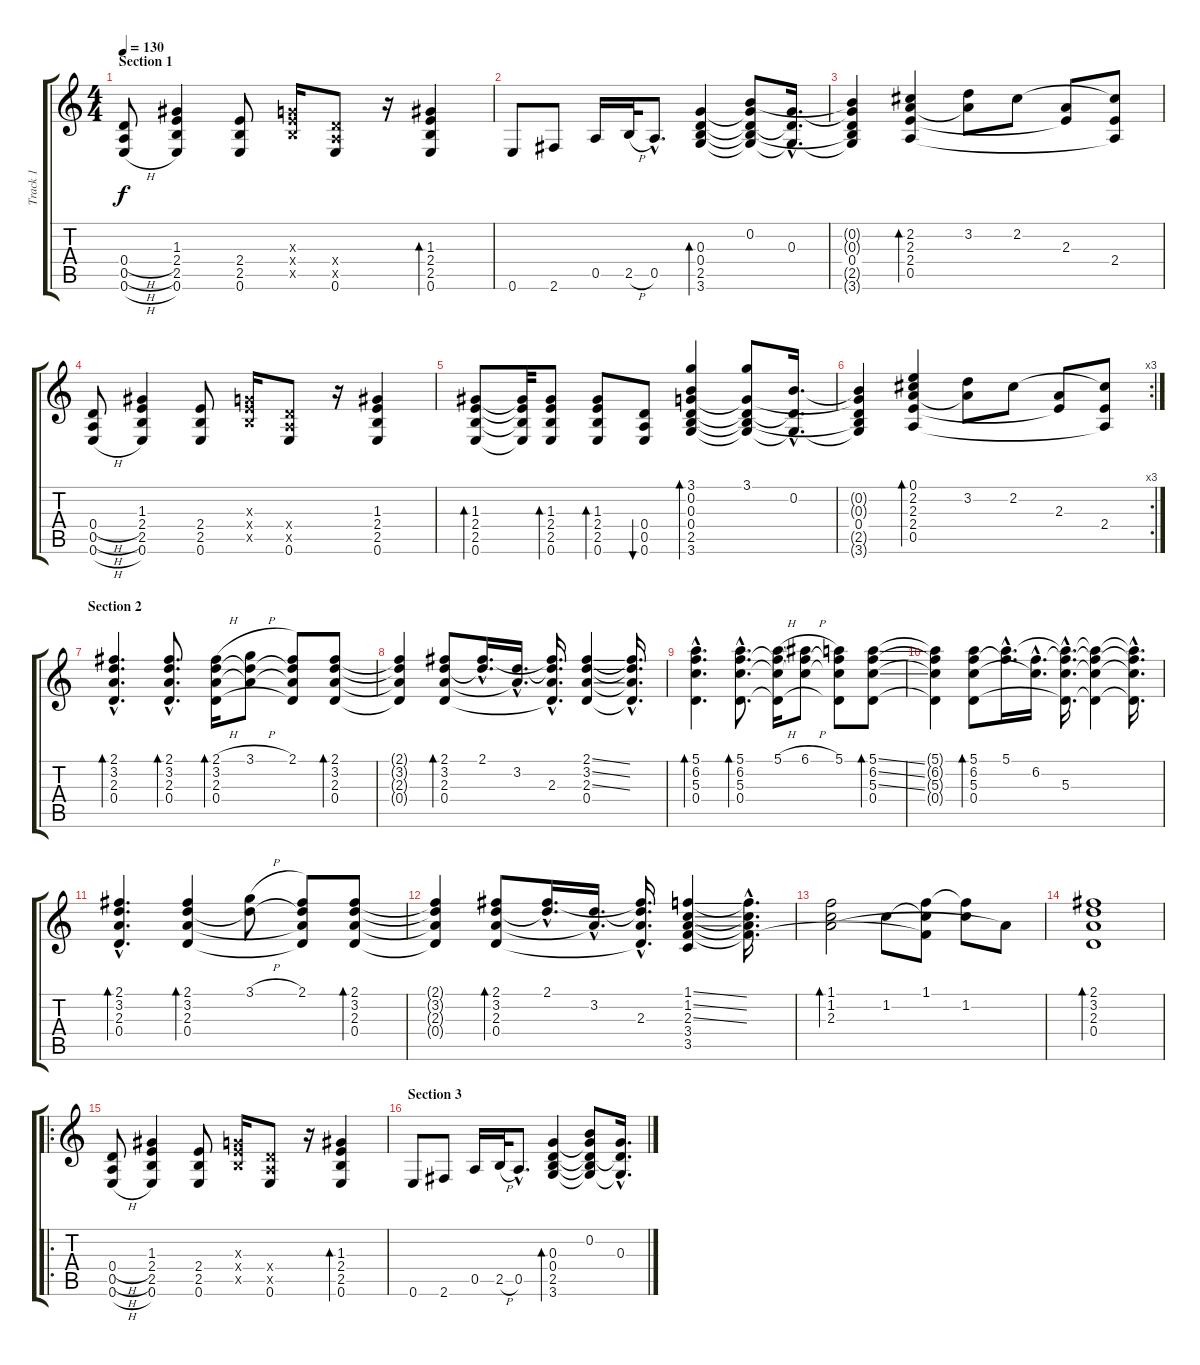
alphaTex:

\track ("Track 1" "Track 1") {instrument electricguitarjazz}
\staff {score tabs}
\tuning (E4 B3 G3 D3 A2 E2) {hide}
\ts (4 4)
\section ("" "Section 1")
\tempo 130
\clef g2
\ks c
(0.4{h} 0.5{h} 0.6{h}).8{dy f instrument electricguitarjazz} (1.3 2.4 2.5 0.6).4 (2.4 2.5 0.6).8 (0.3{x} 2.4{x} 2.5{x}).16 (0.4{x} 0.5{x} 0.6).8 r.16 (1.3 2.4 2.5 0.6).4{bd 60} |
0.6.8 2.6.8 0.5.16 2.5{h}.32 0.5{hac}.8{d} (0.3 0.4 2.5 3.6).4{bd 60} (0.2 0.3{t} 0.4{t} 2.5{t} 3.6{t}).8 (0.3{hac} 0.4{hac t} 3.6{hac t}).16{d} |
(0.2{t} 0.3{t} 0.4 2.5{t} 3.6{t}).4 (2.2 2.3 2.4 0.5).4{bd 60} (3.2 2.3{t}).8 2.2.8 (2.3 2.4{t}).8 (2.2{t} 2.4 0.5{t}).8 |
(0.4{h} 0.5{h} 0.6{h}).8 (1.3 2.4 2.5 0.6).4 (2.4 2.5 0.6).8 (0.3{x} 2.4{x} 2.5{x}).16 (0.4{x} 0.5{x} 0.6).8 r.16 (1.3 2.4 2.5 0.6).4 |
(1.3 2.4 2.5 0.6).8{bd 30} (1.3{t} 2.4{t} 2.5{t} 0.6{t}).32 (1.3 2.4 2.5 0.6).8{bd 30} (1.3 2.4 2.5 0.6).8{bd 30} (0.4 0.5 0.6).8{bu 60} (3.1 0.2 0.3 0.4 2.5 3.6).4{bd 60} (3.1 0.3{t} 0.4{t} 2.5{t} 3.6{t}).8 (0.2{hac} 0.4{hac t} 3.6{hac t}).16{d} |
\rc 3
(0.2{t} 0.3{t} 0.4 2.5{t} 3.6{t}).4 (0.1 2.2 2.3 2.4 0.5).4{bd 60} (3.2 2.3{t}).8 2.2.8 (2.3 2.4{t}).8 (2.2{t} 2.4 0.5{t}).8 |
\section ("" "Section 2")
(2.1{hac} 3.2{hac} 2.3{hac} 0.4{hac}).4{d bd 120} (2.1{hac} 3.2{hac} 2.3{hac} 0.4{hac}).8{d bd 120} (2.1{h} 3.2 2.3 0.4).16{bd 30} (3.1{h} 3.2{t} 2.3{t}).8 (2.1 3.2{t} 2.3{t} 0.4{t}).8 (2.1 3.2 2.3 0.4).8{bd 120} |
(2.1{t} 3.2{t} 2.3{t} 0.4{t}).4 (2.1 3.2 2.3 0.4).8{bd 60} (2.1{hac} 3.2{hac t}).16{d} (3.2{hac} 2.3{hac t}).16{d} (2.1{hac t} 3.2{hac t} 2.3{hac} 0.4{hac t}).16{d} (2.1{ss} 3.2{ss} 2.3{ss} 0.4).4 (2.1{hac t} 3.2{hac t} 2.3{hac t} 0.4{hac t}).16{d} |
(5.1{hac} 6.2{hac} 5.3{hac} 0.4{hac}).4{d bd 30} (5.1{hac} 6.2{hac} 5.3{hac} 0.4{hac}).8{d bd 30} (5.1{h} 6.2{t} 5.3{t} 0.4{t}).16 (6.1{h} 6.2{t} 5.3{t}).8 (5.1 6.2{t} 5.3{t} 0.4{t}).8 (5.1{ss} 6.2{ss} 5.3{ss} 0.4).8{bd 30} |
(5.1{t} 6.2{t} 5.3{t} 0.4{t}).4 (5.1 6.2 5.3 0.4).8{bd 120} (5.1{hac} 6.2{hac t}).16{d} (6.2{hac} 5.3{hac t}).16{d} (5.1{hac t} 6.2{hac t} 5.3{hac} 0.4{hac t}).16{d} (5.1{t} 6.2{t} 5.3{t} 0.4{t}).4 (5.1{hac t} 6.2{hac t} 5.3{hac t} 0.4{hac t}).16{d} |
(2.1{hac} 3.2{hac} 2.3{hac} 0.4{hac}).4{d bd 240} (2.1 3.2 2.3 0.4).4{bd 240} (3.1{h} 3.2{t}).8 (2.1 3.2{t} 2.3{t} 0.4{t}).8 (2.1 3.2 2.3 0.4).8{bd 30} |
(2.1{t} 3.2{t} 2.3{t} 0.4{t}).4 (2.1 3.2 2.3 0.4).8{bd 120} (2.1{hac} 3.2{hac t}).16{d} (3.2{hac} 2.3{hac t}).16{d} (2.1{hac t} 3.2{hac t} 2.3{hac} 0.4{hac t}).16{d} (1.1{ss} 1.2{ss} 2.3{ss} 3.4 3.5).4 (1.1{hac t} 1.2{hac t} 2.3{hac t} 3.4{hac t}).16{d} |
(1.1 1.2 2.3).2{bd 30} 1.2.8 (1.1 1.2{t} 3.4{t}).8 (1.1{t} 1.2).8 2.3{t}.8 |
(2.1 3.2 2.3 0.4).1{bd 480} |
\ro
(0.4{h} 0.5{h} 0.6{h}).8 (1.3 2.4 2.5 0.6).4 (2.4 2.5 0.6).8 (0.3{x} 2.4{x} 2.5{x}).16 (0.4{x} 0.5{x} 0.6).8 r.16 (1.3 2.4 2.5 0.6).4{bd 60} |
\section ("" "Section 3")
0.6.8 2.6.8 0.5.16 2.5{h}.32 0.5{hac}.8{d} (0.3 0.4 2.5 3.6).4{bd 60} (0.2 0.3{t} 0.4{t} 2.5{t} 3.6{t}).8 (0.3{hac} 0.4{hac t} 3.6{hac t}).16{d}
